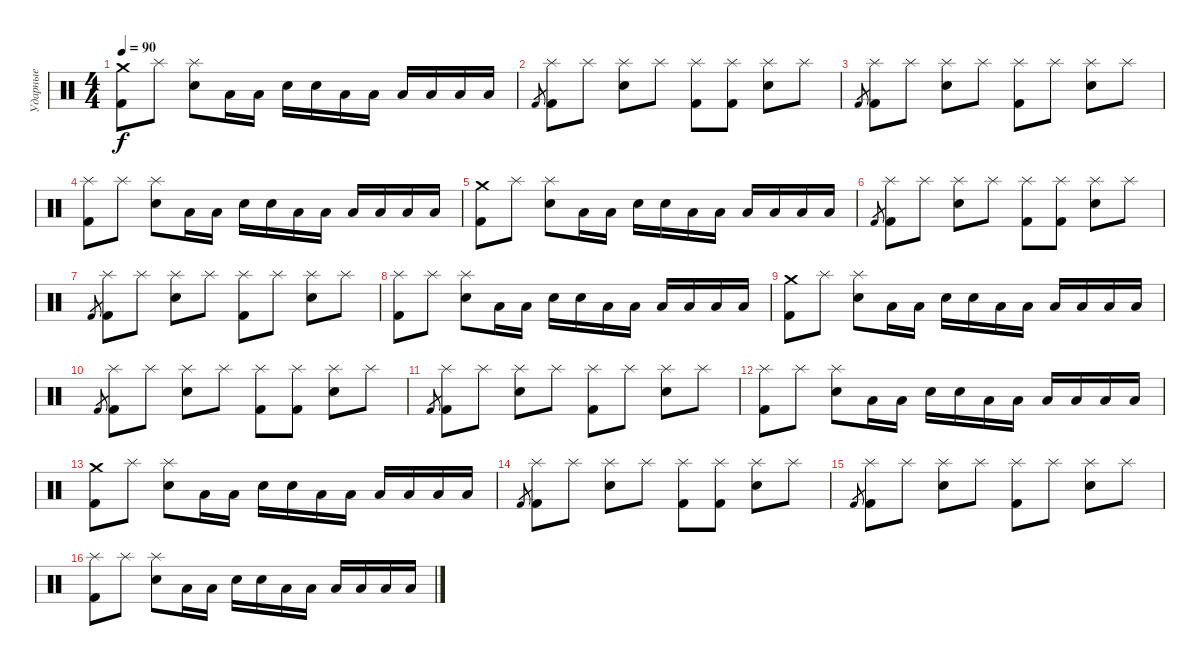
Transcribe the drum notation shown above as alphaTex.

\track ("Ударные" "Ударные") {instrument percussion}
\staff {score}
\articulation defaults
\ts (4 4)
\tempo 90
\clef neutral
\ks c
("Crash medium (hit)" "Kick (hit) 2").8{dy f} "Splash (hit)".8 ("Splash (hit)" "Electric Snare (hit)").8 "Low Tom (hit)".16 "Low Tom (hit)".16 "Electric Snare (hit)".16 "Electric Snare (hit)".16 "Low Tom (hit)".16 "Low Tom (hit)".16 "Low Tom (hit)".16 "Low Tom (hit)".16 "Low Tom (hit)".16 "Low Tom (hit)".16 |
"Kick (hit) 2".8{gr} ("Splash (hit)" "Kick (hit) 2").8 "Splash (hit)".8 ("Splash (hit)" "Electric Snare (hit)").8 "Splash (hit)".8 ("Splash (hit)" "Kick (hit) 2").8 ("Splash (hit)" "Kick (hit) 2").8 ("Splash (hit)" "Electric Snare (hit)").8 "Splash (hit)".8 |
"Kick (hit) 2".8{gr} ("Splash (hit)" "Kick (hit) 2").8 "Splash (hit)".8 ("Splash (hit)" "Electric Snare (hit)").8 "Splash (hit)".8 ("Splash (hit)" "Kick (hit) 2").8 "Splash (hit)".8 ("Splash (hit)" "Electric Snare (hit)").8 "Splash (hit)".8 |
("Splash (hit)" "Kick (hit) 2").8 "Splash (hit)".8 ("Splash (hit)" "Electric Snare (hit)").8 "Low Tom (hit)".16 "Low Tom (hit)".16 "Electric Snare (hit)".16 "Electric Snare (hit)".16 "Low Tom (hit)".16 "Low Tom (hit)".16 "Low Tom (hit)".16 "Low Tom (hit)".16 "Low Tom (hit)".16 "Low Tom (hit)".16 |
("Crash medium (hit)" "Kick (hit) 2").8 "Splash (hit)".8 ("Splash (hit)" "Electric Snare (hit)").8 "Low Tom (hit)".16 "Low Tom (hit)".16 "Electric Snare (hit)".16 "Electric Snare (hit)".16 "Low Tom (hit)".16 "Low Tom (hit)".16 "Low Tom (hit)".16 "Low Tom (hit)".16 "Low Tom (hit)".16 "Low Tom (hit)".16 |
"Kick (hit) 2".8{gr} ("Splash (hit)" "Kick (hit) 2").8 "Splash (hit)".8 ("Splash (hit)" "Electric Snare (hit)").8 "Splash (hit)".8 ("Splash (hit)" "Kick (hit) 2").8 ("Splash (hit)" "Kick (hit) 2").8 ("Splash (hit)" "Electric Snare (hit)").8 "Splash (hit)".8 |
"Kick (hit) 2".8{gr} ("Splash (hit)" "Kick (hit) 2").8 "Splash (hit)".8 ("Splash (hit)" "Electric Snare (hit)").8 "Splash (hit)".8 ("Splash (hit)" "Kick (hit) 2").8 "Splash (hit)".8 ("Splash (hit)" "Electric Snare (hit)").8 "Splash (hit)".8 |
("Splash (hit)" "Kick (hit) 2").8 "Splash (hit)".8 ("Splash (hit)" "Electric Snare (hit)").8 "Low Tom (hit)".16 "Low Tom (hit)".16 "Electric Snare (hit)".16 "Electric Snare (hit)".16 "Low Tom (hit)".16 "Low Tom (hit)".16 "Low Tom (hit)".16 "Low Tom (hit)".16 "Low Tom (hit)".16 "Low Tom (hit)".16 |
("Crash medium (hit)" "Kick (hit) 2").8 "Splash (hit)".8 ("Splash (hit)" "Electric Snare (hit)").8 "Low Tom (hit)".16 "Low Tom (hit)".16 "Electric Snare (hit)".16 "Electric Snare (hit)".16 "Low Tom (hit)".16 "Low Tom (hit)".16 "Low Tom (hit)".16 "Low Tom (hit)".16 "Low Tom (hit)".16 "Low Tom (hit)".16 |
"Kick (hit) 2".8{gr} ("Splash (hit)" "Kick (hit) 2").8 "Splash (hit)".8 ("Splash (hit)" "Electric Snare (hit)").8 "Splash (hit)".8 ("Splash (hit)" "Kick (hit) 2").8 ("Splash (hit)" "Kick (hit) 2").8 ("Splash (hit)" "Electric Snare (hit)").8 "Splash (hit)".8 |
"Kick (hit) 2".8{gr} ("Splash (hit)" "Kick (hit) 2").8 "Splash (hit)".8 ("Splash (hit)" "Electric Snare (hit)").8 "Splash (hit)".8 ("Splash (hit)" "Kick (hit) 2").8 "Splash (hit)".8 ("Splash (hit)" "Electric Snare (hit)").8 "Splash (hit)".8 |
("Splash (hit)" "Kick (hit) 2").8 "Splash (hit)".8 ("Splash (hit)" "Electric Snare (hit)").8 "Low Tom (hit)".16 "Low Tom (hit)".16 "Electric Snare (hit)".16 "Electric Snare (hit)".16 "Low Tom (hit)".16 "Low Tom (hit)".16 "Low Tom (hit)".16 "Low Tom (hit)".16 "Low Tom (hit)".16 "Low Tom (hit)".16 |
("Crash medium (hit)" "Kick (hit) 2").8 "Splash (hit)".8 ("Splash (hit)" "Electric Snare (hit)").8 "Low Tom (hit)".16 "Low Tom (hit)".16 "Electric Snare (hit)".16 "Electric Snare (hit)".16 "Low Tom (hit)".16 "Low Tom (hit)".16 "Low Tom (hit)".16 "Low Tom (hit)".16 "Low Tom (hit)".16 "Low Tom (hit)".16 |
"Kick (hit) 2".8{gr} ("Splash (hit)" "Kick (hit) 2").8 "Splash (hit)".8 ("Splash (hit)" "Electric Snare (hit)").8 "Splash (hit)".8 ("Splash (hit)" "Kick (hit) 2").8 ("Splash (hit)" "Kick (hit) 2").8 ("Splash (hit)" "Electric Snare (hit)").8 "Splash (hit)".8 |
"Kick (hit) 2".8{gr} ("Splash (hit)" "Kick (hit) 2").8 "Splash (hit)".8 ("Splash (hit)" "Electric Snare (hit)").8 "Splash (hit)".8 ("Splash (hit)" "Kick (hit) 2").8 "Splash (hit)".8 ("Splash (hit)" "Electric Snare (hit)").8 "Splash (hit)".8 |
("Splash (hit)" "Kick (hit) 2").8 "Splash (hit)".8 ("Splash (hit)" "Electric Snare (hit)").8 "Low Tom (hit)".16 "Low Tom (hit)".16 "Electric Snare (hit)".16 "Electric Snare (hit)".16 "Low Tom (hit)".16 "Low Tom (hit)".16 "Low Tom (hit)".16 "Low Tom (hit)".16 "Low Tom (hit)".16 "Low Tom (hit)".16
